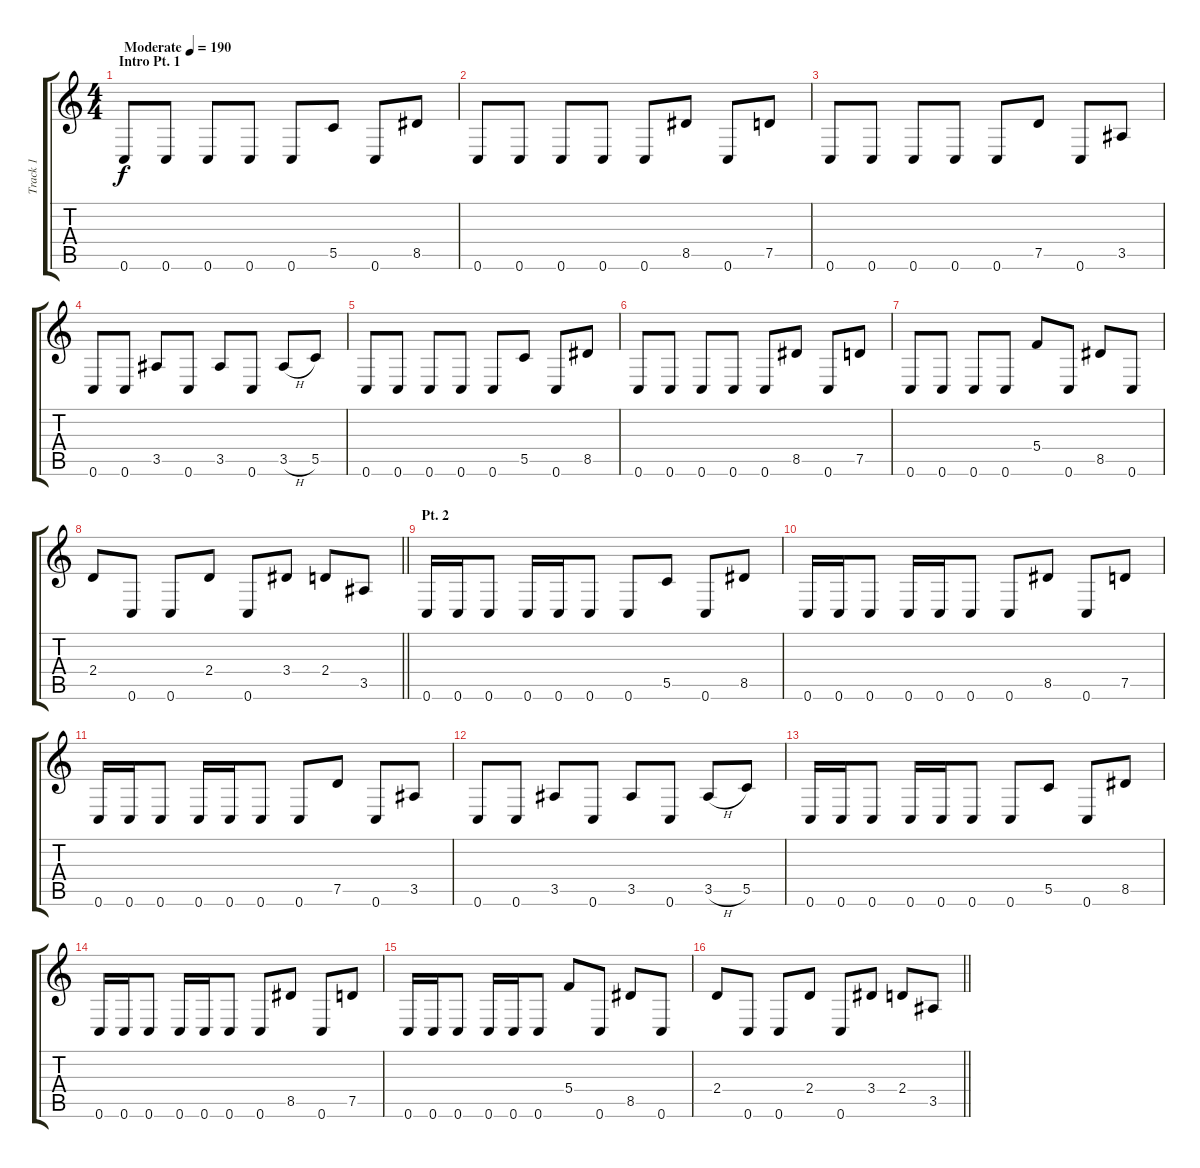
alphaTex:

\track ("Track 1" "Track 1") {instrument distortionguitar}
\staff {score tabs}
\tuning (D4 A3 F3 C3 G2 C2) {hide}
\ts (4 4)
\section ("" "Intro Pt. 1")
\tempo (190 "Moderate")
\clef g2
\ks c
0.6.8{dy f instrument distortionguitar} 0.6.8 0.6.8 0.6.8 0.6.8 5.5.8 0.6.8 8.5.8 |
0.6.8 0.6.8 0.6.8 0.6.8 0.6.8 8.5.8 0.6.8 7.5.8 |
0.6.8 0.6.8 0.6.8 0.6.8 0.6.8 7.5.8 0.6.8 3.5.8 |
0.6.8 0.6.8 3.5.8 0.6.8 3.5.8 0.6.8 3.5{h}.8 5.5.8 |
0.6.8 0.6.8 0.6.8 0.6.8 0.6.8 5.5.8 0.6.8 8.5.8 |
0.6.8 0.6.8 0.6.8 0.6.8 0.6.8 8.5.8 0.6.8 7.5.8 |
0.6.8 0.6.8 0.6.8 0.6.8 5.4.8 0.6.8 8.5.8 0.6.8 |
\barLineRight lightlight
2.4.8 0.6.8 0.6.8 2.4.8 0.6.8 3.4.8 2.4.8 3.5.8 |
\section ("" "Pt. 2")
0.6.16 0.6.16 0.6.8 0.6.16 0.6.16 0.6.8 0.6.8 5.5.8 0.6.8 8.5.8 |
0.6.16 0.6.16 0.6.8 0.6.16 0.6.16 0.6.8 0.6.8 8.5.8 0.6.8 7.5.8 |
0.6.16 0.6.16 0.6.8 0.6.16 0.6.16 0.6.8 0.6.8 7.5.8 0.6.8 3.5.8 |
0.6.8 0.6.8 3.5.8 0.6.8 3.5.8 0.6.8 3.5{h}.8 5.5.8 |
0.6.16 0.6.16 0.6.8 0.6.16 0.6.16 0.6.8 0.6.8 5.5.8 0.6.8 8.5.8 |
0.6.16 0.6.16 0.6.8 0.6.16 0.6.16 0.6.8 0.6.8 8.5.8 0.6.8 7.5.8 |
0.6.16 0.6.16 0.6.8 0.6.16 0.6.16 0.6.8 5.4.8 0.6.8 8.5.8 0.6.8 |
\barLineRight lightlight
2.4.8 0.6.8 0.6.8 2.4.8 0.6.8 3.4.8 2.4.8 3.5.8
